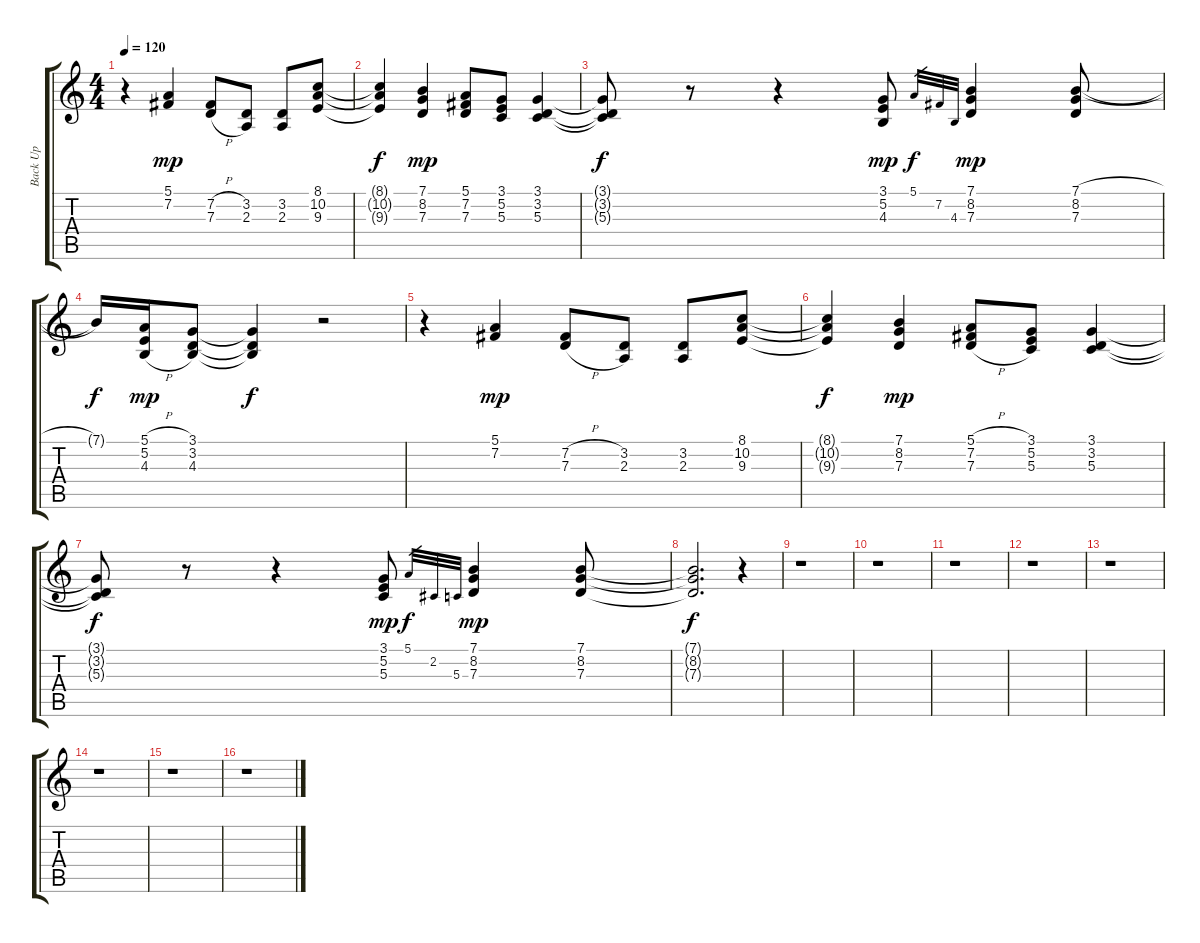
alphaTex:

\track ("Back Up" "Back Up") {instrument synthvoice}
\staff {score tabs}
\tuning (E4 B3 G3 D3 A2 E2) {hide}
\ts (4 4)
\tempo 120
\clef g2
\ks c
r.4{dy f} (5.1 7.2).4{dy mp} (7.2{h} 7.3{h}).8 (3.2 2.3).8 (3.2 2.3).8 (8.1 10.2 9.3).8 |
(8.1{t} 10.2{t} 9.3{t}).4{dy f} (7.1 8.2 7.3).4{dy mp} (5.1 7.2 7.3).8 (3.1 5.2 5.3).8 (3.1 3.2 5.3).4 |
(3.1{t} 3.2{t} 5.3{t}).8{dy f} r.8 r.4 (3.1 5.2 4.3).8{dy mp} 5.1.32{gr dy f} 7.2.32{gr} 4.3.32{gr} (7.1 8.2 7.3).4{dy mp} (7.1{h} 8.2 7.3).8 |
7.1{t}.16{dy f} (5.1{h} 5.2{h} 4.3{h}).16{dy mp} (3.1 3.2 4.3).8 (3.1{t} 3.2{t} 4.3{t}).4{dy f} r.2 |
r.4 (5.1 7.2).4{dy mp} (7.2{h} 7.3{h}).8 (3.2 2.3).8 (3.2 2.3).8 (8.1 10.2 9.3).8 |
(8.1{t} 10.2{t} 9.3{t}).4{dy f} (7.1 8.2 7.3).4{dy mp} (5.1{h} 7.2{h} 7.3{h}).8 (3.1 5.2 5.3).8 (3.1 3.2 5.3).4 |
(3.1{t} 3.2{t} 5.3{t}).8{dy f} r.8 r.4 (3.1 5.2 5.3).8{dy mp} 5.1.32{gr dy f} 2.2.32{gr} 5.3.32{gr} (7.1 8.2 7.3).4{dy mp} (7.1 8.2 7.3).8 |
(7.1{t} 8.2{t} 7.3{t}).2{d dy f} r.4 |
r.1 |
r.1 |
r.1 |
r.1 |
r.1 |
r.1 |
r.1 |
r.1
